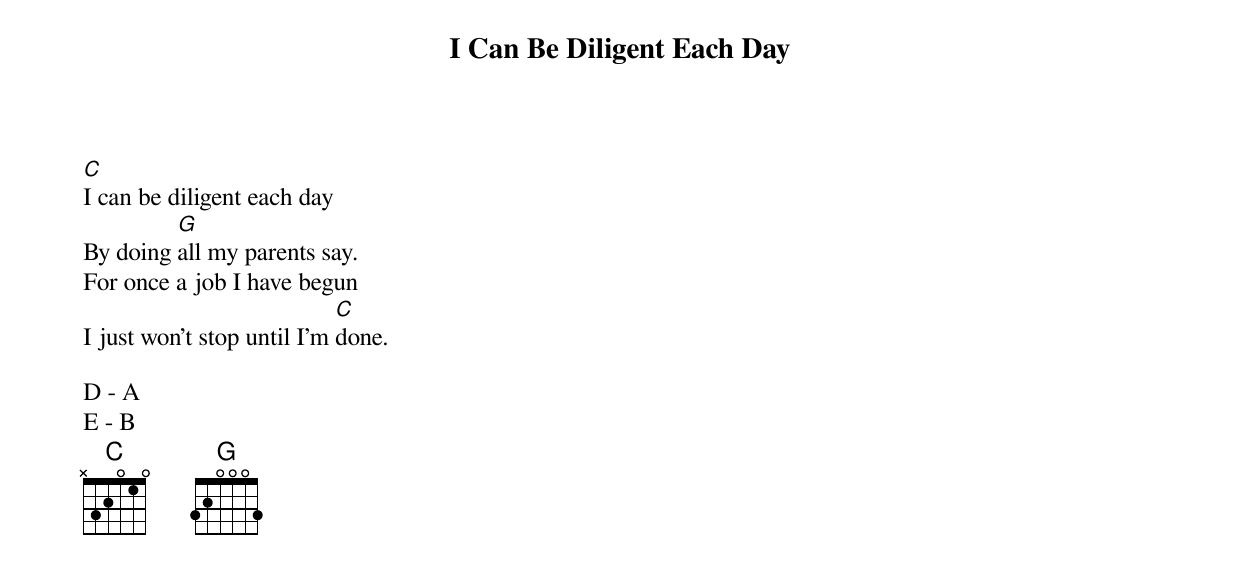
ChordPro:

{title: I Can Be Diligent Each Day}


[C]I can be diligent each day
By doing [G]all my parents say.
For once a job I have begun
I just won't stop until I'm [C]done.

D - A
E - B
